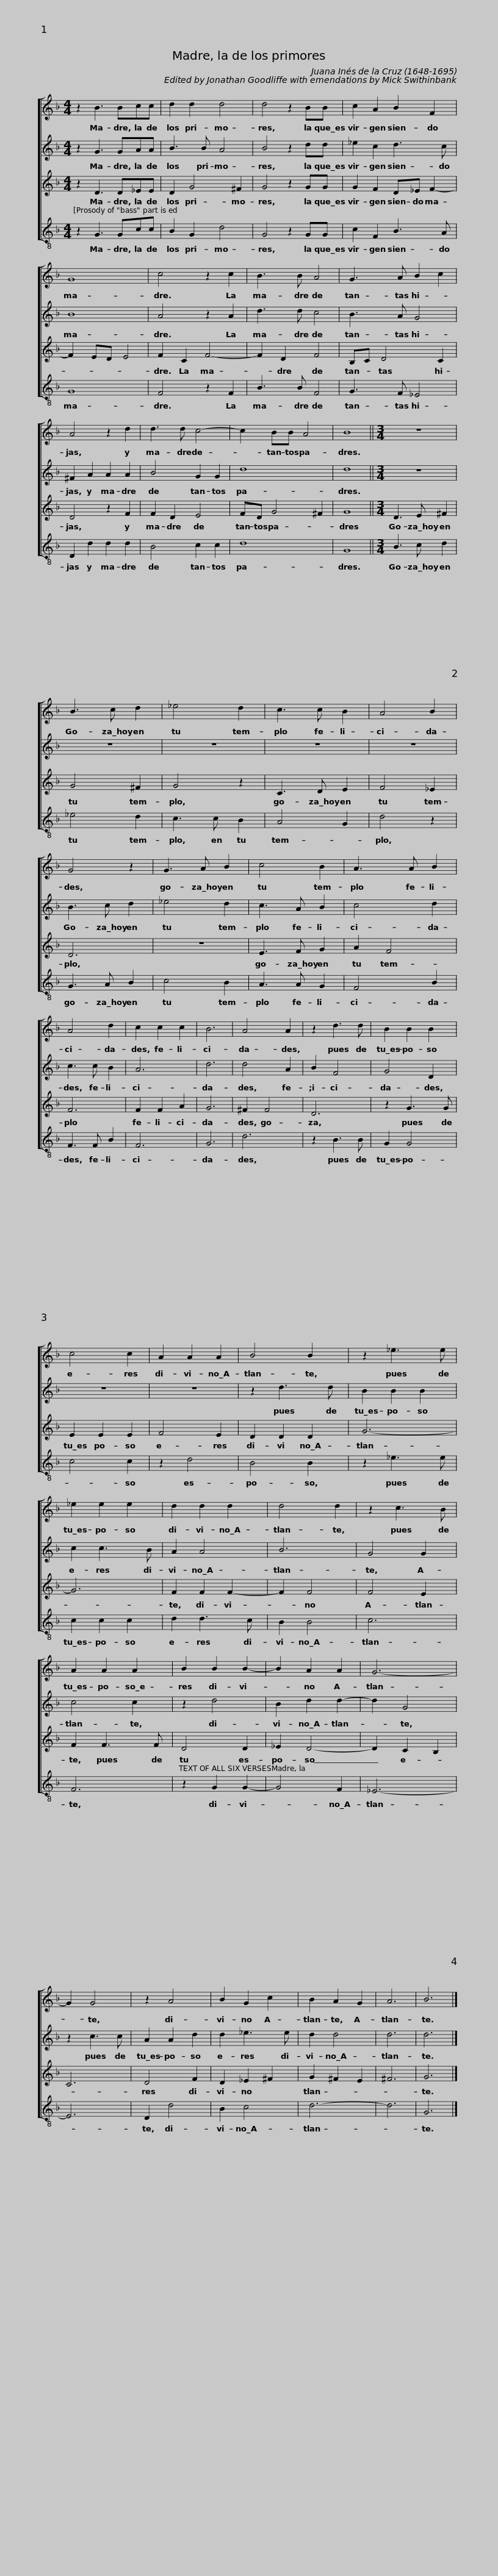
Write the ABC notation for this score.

X:1
%%score [ 1 2 3 4 ]
L:1/8
M:4/4
I:linebreak $
K:F
V:1 treble
V:2 treble
V:3 treble
V:4 treble-8 transpose=-12
V:1
 z2 B3 Bcc | d2 d2 d4 | d4 z2 BB | c2 A2 B2 F2 |$ G8 | %5
 c4 z2 c2 | B3 B A4 | G3 A B2 c2 |$ A4 z2 d2 | d3 d c4- | %10
 c2 BB A4 | B8 ||$[M:3/4] z6 | B3 c d2 | _e4 d2 | %15
 c3 c B2 | A4 B2 | G4 z2 |$ G3 A B2 | c4 B2 | %20
 A3 A B2 | A4 d2 | c2 c2 c2 | B6 |$ A4 A2 | %25
 z2 d3 d | B2 B2 B2 | c4 c2 | A2 A2 A2 | B4 B2 |$ %30
 z2 _e3 e | _e2 e2 e2 | d2 d2 d2 | d4 d2 | z2 c3 B | %35
 A2 A2 A2 |$ B2 B2 B2- | B2 A2 A2 | G6- | G2 G4 | %40
 z2 A4 | B2 G2 c2 | B2 A2 G2 | A6 | B6 |] %45
V:2
 z2 G3 GAA | B3 B A4 | B4 z2 dd | _e2 c2 d3 c |$ B8 | %5
 A4 z2 A2 | d3 d c4 | B3 A G4 |$ ^F2 A2 A2 A2 | B4 G2 G2 | %10
 d8 | d8 ||$[M:3/4] z6 | z6 | z6 | %15
 z6 | z6 | B3 c d2 |$ _e4 d2 | c3 A B2 | %20
 c4 d2 | c3 c B2 | A6 | d6 |$ d4 A2 | %25
 B2 F4 | G4 D2 | z6 | z6 | z2 d3 d |$ %30
 B2 B2 B2 | c2 c3 B | A2 A4 | B6 | G4 G2 | %35
 c4 c2 |$ z2 d4 | B2 d2 d2- | d2 G4 | z2 c3 c | %40
 A2 A2 d2 | d2 _e3 e | d2 d4 | d6 | d6 |] %45
V:3
 z2 D3 D_EE | D2 G4 ^F2 | G4 z2 GG | G2 F2 D_E F2- |$ F2 ED E4 | %5
 F2 C2 F4- | F2 D2 F4 | B,C D4 C2 |$ D4 z2 F2 | F2 D2 E4 | %10
 FD G4 ^F2 | G8 ||$[M:3/4] D3 E ^F2 | G4 ^F2 | G4 z2 | %15
 C3 D E2 | F4 _E2 | D6 |$ z6 | E3 F G2 | %20
 A2 F4 | F6 | F2 F2 A2 | G6 |$ ^F2 F4 | %25
 D6 | z2 G3 G | E2 E2 E2 | F4 E2 | D2 D2 D2 |$ %30
 G6- | G6 | F2 F2 F2- | F2 F4 | F4 E2 | %35
 F2 F3 F |$ D4 D2 | _E2 D4- | D2 C2 B,2 | C6 | %40
 D4 F2 | D2 _E2 ^F2 | G2 ^F2 E2 | ^F6 | G6 |] %45
V:4
 z2 G3 Gcc | B2 G2 d4 | G4 z2 GG | c2 F2 B3 A |$ G8 | %5
 F4 z2 F2 | B3 B F4 | G3 F _E4 |$ D2 d2 d2 d2 | B4 c2 c2 | %10
 d8 | G8 ||$[M:3/4] B3 c d2 | _e4 d2 | c3 c B2 | %15
 A4 G2 | d4 z2 | G3 A B2 |$ c4 B2 | A3 A G2 | %20
 F4 B2 | F3 F B2 | F6 | G6 |$ d6 | %25
 z2 B3 B | G2 G4 | c4 c2 | z2 d4 | B4 B2 |$ %30
 z2 _e3 e | c2 c2 c2 | d2 d3 c | B2 B4 | c6 | %35
 F6 |$ z2 G2 G2- | G4 F2 | _E6- | E6 | %40
 D2 d4 | B2 c4 | d6- | d6 | G6 |] %45
